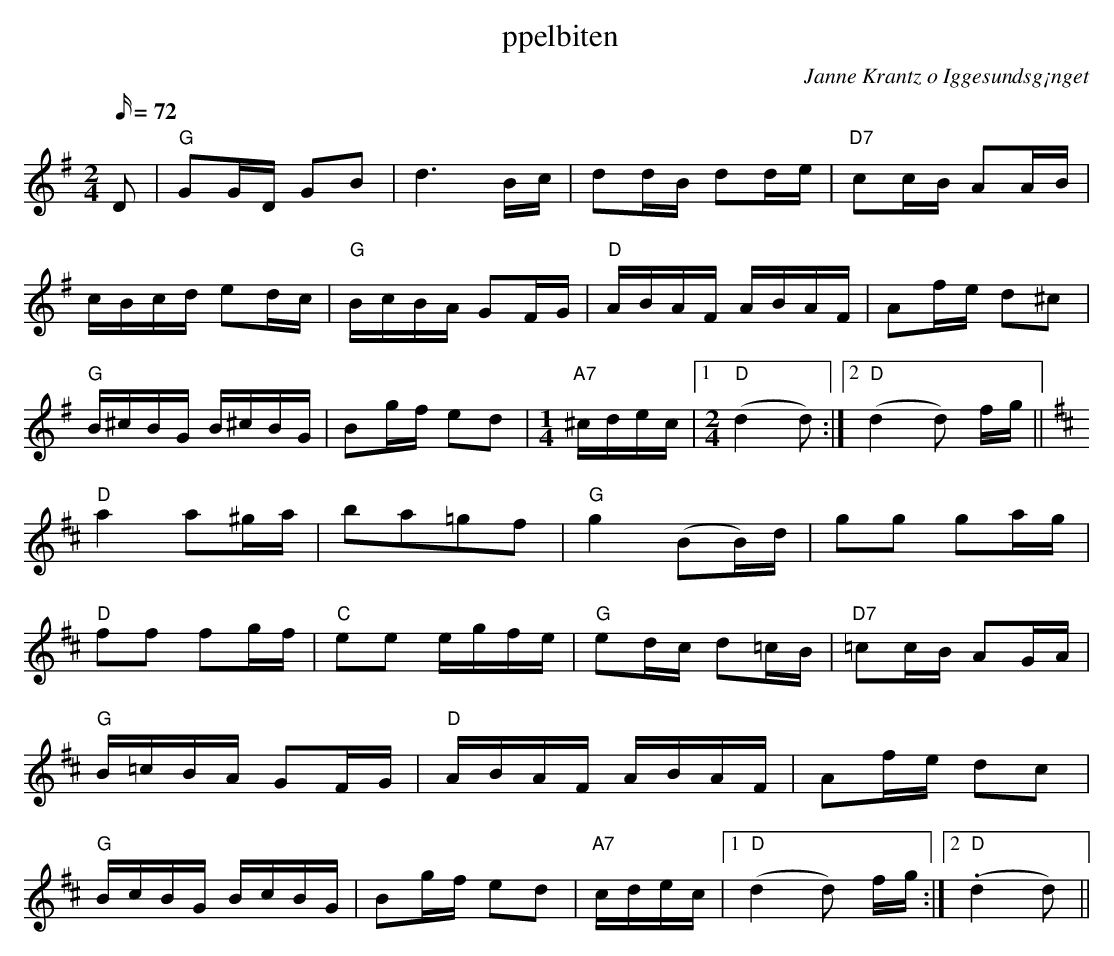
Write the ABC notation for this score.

X:1
T: ppelbiten
C:Janne Krantz o Iggesundsg¡nget
M:2/4
L:1/16
Q:72
K:G
D2 | "G"G2GD G2B2 | d6     Bc | d2dB d2de | "D7"c2cB A2AB |
cBcd e2dc | "G"BcBA G2FG | "D"ABAF ABAF | A2fe d2^c2 |
"G"B^cBG B^cBG | B2gf e2d2 |[M:1/4] "A7"^cdec |1[M:2/4] "D"(d4d2):|2"D"(d4d2) fg||
K:D
"D"a4 a2^ga| b2a2=g2f2|"G"g4 (B2B)d|g2g2 g2ag|
"D"f2f2 f2gf|"C"e2e2 egfe|"G"e2dc d2=cB|"D7"=c2cB A2GA|
"G"B=cBA G2FG| "D"ABAF ABAF | A2fe d2c2 |
"G"BcBG BcBG | B2gf e2d2 | "A7"cdec |1 "D"(d4d2) fg:|2."D"(d4d2)||
